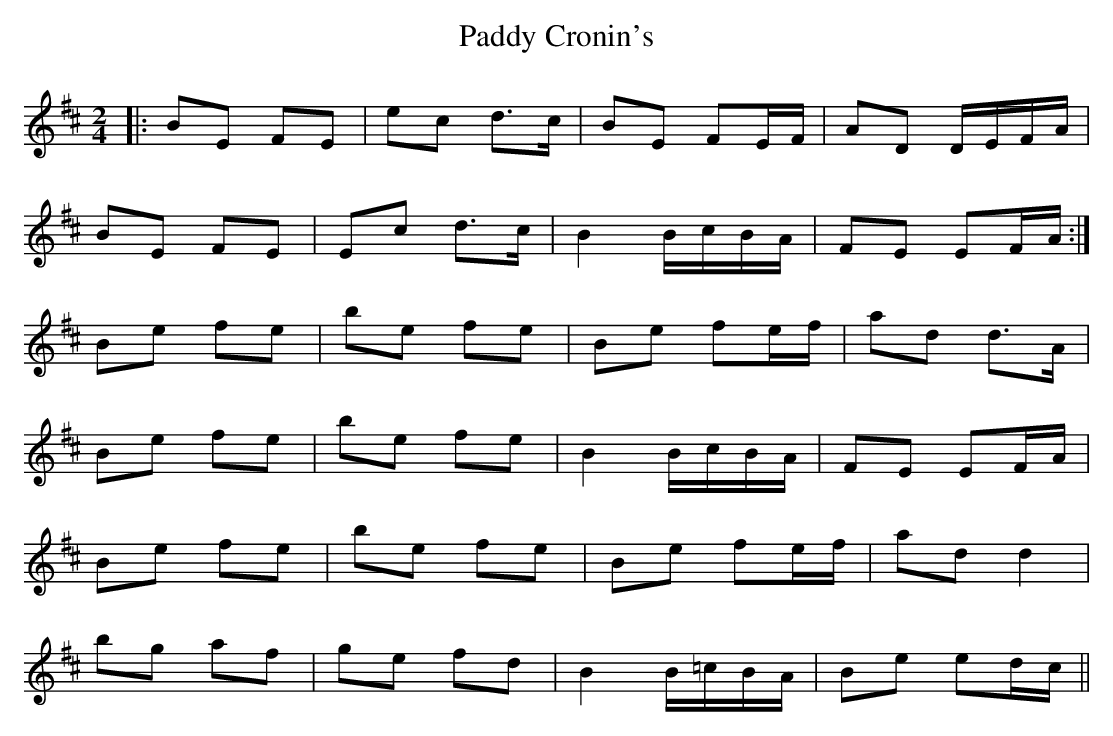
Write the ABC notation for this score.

X:1
T: Paddy Cronin's
M: 2/4
L: 1/8
K: Edor
|:BE FE|ec d>c|BE FE/F/|AD D/E/F/A/|
BE FE|Ec d>c|B2 B/c/B/A/|FE EF/A/:|
Be fe|be fe|Be fe/f/|ad d>A|
Be fe|be fe|B2 B/c/B/A/|FE EF/A/|
Be fe|be fe|Be fe/f/|ad d2|
bg af|ge fd|B2 B/=c/B/A/|Be ed/c/||
